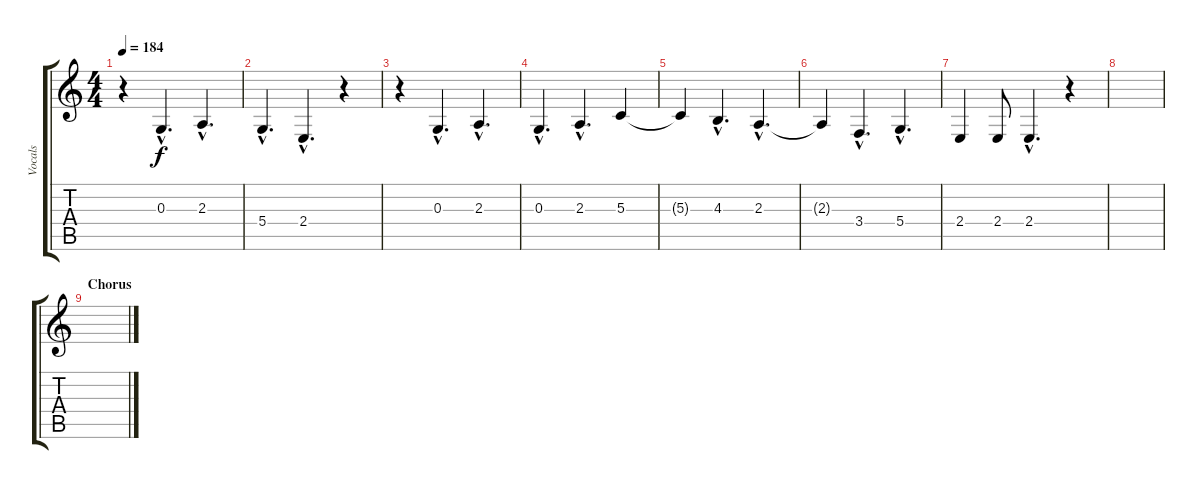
\track ("Vocals" "Vocals") {instrument clarinet}
\staff {score tabs}
\tuning (E4 B3 G3 D3 A2 E2) {hide}
\ts (4 4)
\tempo 184
\clef g2
\ks c
r.4{dy f} 0.3{hac}.4{d} 2.3{hac}.4{d} |
5.4{hac}.4{d} 2.4{hac}.4{d} r.4 |
r.4 0.3{hac}.4{d} 2.3{hac}.4{d} |
0.3{hac}.4{d} 2.3{hac}.4{d} 5.3.4 |
5.3{t}.4 4.3{hac}.4{d} 2.3{hac}.4{d} |
2.3{t}.4 3.4{hac}.4{d} 5.4{hac}.4{d} |
2.4.4 2.4.8 2.4{hac}.4{d} r.4 |
|
\section ("" "Chorus")
